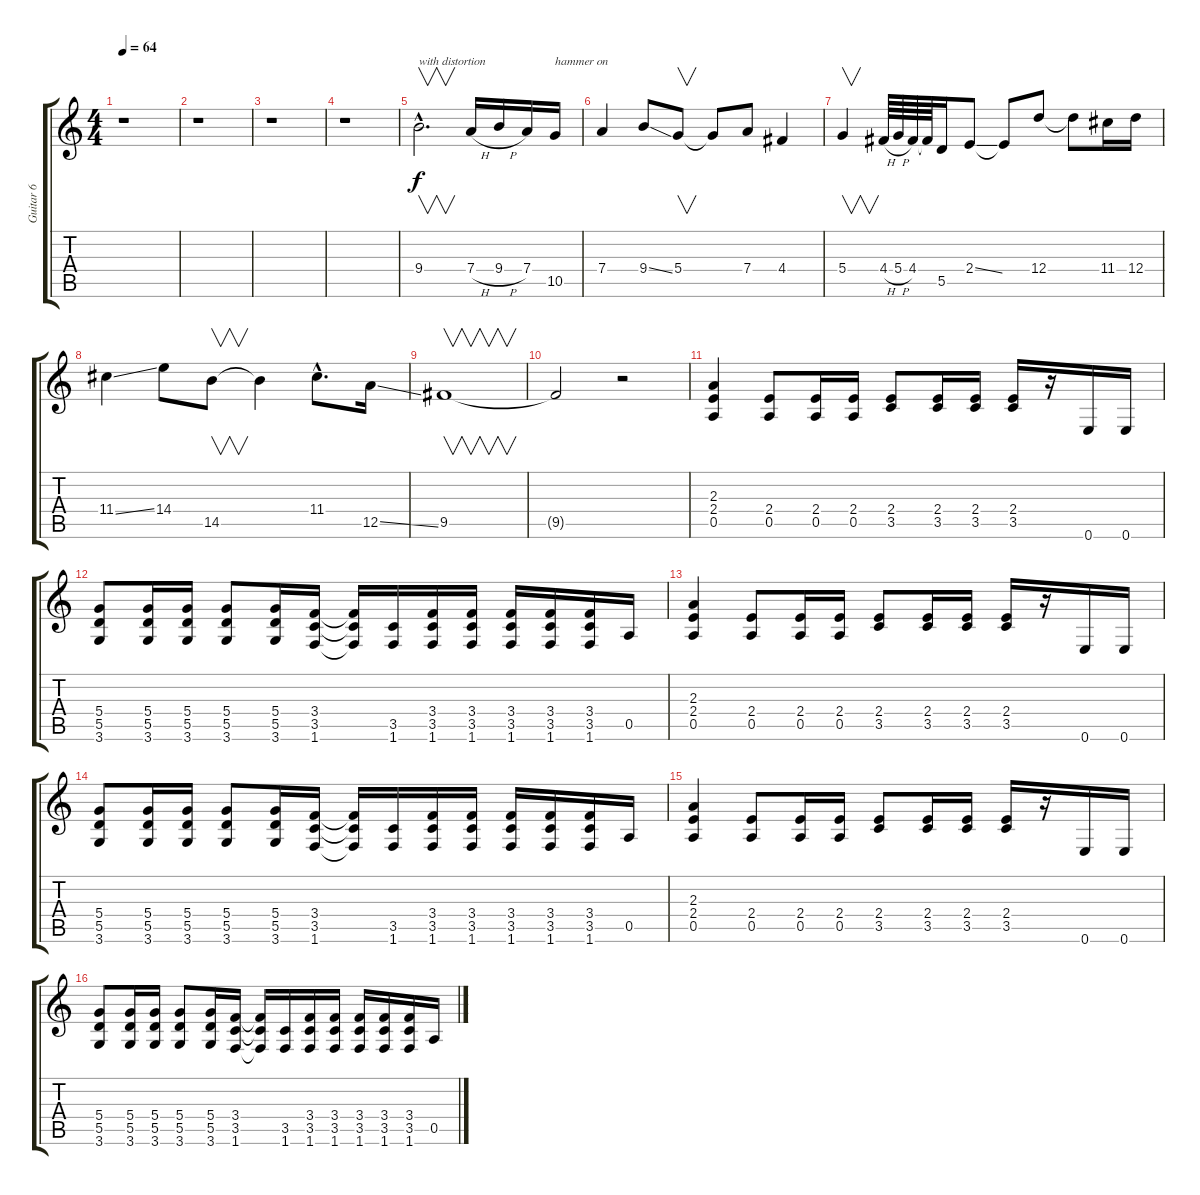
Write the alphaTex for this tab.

\track ("Guitar 6" "Guitar 6") {instrument overdrivenguitar}
\staff {score tabs}
\tuning (E4 B3 G3 D3 A2 E2) {hide}
\ts (4 4)
\tempo 64
\clef g2
\ks c
r.1{dy f} |
r.1 |
r.1 |
r.1 |
9.4{hac}.2{v d txt "with distortion"} 7.4{h}.16 9.4{h}.16 7.4.16 10.5.16{txt "hammer on"} |
7.4.4 9.4{ss}.8 5.4.8{v} 5.4{t}.8 7.4.8 4.4.4 |
5.4.4{v} 4.4{h}.64 5.4{h}.64 4.4.64 4.4{t}.64 5.5.16 2.4{ss}.8 2.4{t}.8 12.4.8 12.4{t}.8 11.4.16 12.4.16 |
11.4{ss}.4 14.4.8 14.5.8{v} 14.5{t}.4 11.4{hac}.8{d} 12.5{ss}.16 |
9.5.1{v} |
9.5{t}.2 r.2 |
(2.3 2.4 0.5).4 (2.4 0.5).8 (2.4 0.5).16 (2.4 0.5).16 (2.4 3.5).8 (2.4 3.5).16 (2.4 3.5).16 (2.4 3.5).16 r.16 0.6.16 0.6.16 |
(5.4 5.5 3.6).8 (5.4 5.5 3.6).16 (5.4 5.5 3.6).16 (5.4 5.5 3.6).8 (5.4 5.5 3.6).16 (3.4 3.5 1.6).16 (3.4{t} 3.5{t} 1.6{t}).16 (3.5 1.6).16 (3.4 3.5 1.6).16 (3.4 3.5 1.6).16 (3.4 3.5 1.6).16 (3.4 3.5 1.6).16 (3.4 3.5 1.6).16 0.5.16 |
(2.3 2.4 0.5).4 (2.4 0.5).8 (2.4 0.5).16 (2.4 0.5).16 (2.4 3.5).8 (2.4 3.5).16 (2.4 3.5).16 (2.4 3.5).16 r.16 0.6.16 0.6.16 |
(5.4 5.5 3.6).8 (5.4 5.5 3.6).16 (5.4 5.5 3.6).16 (5.4 5.5 3.6).8 (5.4 5.5 3.6).16 (3.4 3.5 1.6).16 (3.4{t} 3.5{t} 1.6{t}).16 (3.5 1.6).16 (3.4 3.5 1.6).16 (3.4 3.5 1.6).16 (3.4 3.5 1.6).16 (3.4 3.5 1.6).16 (3.4 3.5 1.6).16 0.5.16 |
(2.3 2.4 0.5).4 (2.4 0.5).8 (2.4 0.5).16 (2.4 0.5).16 (2.4 3.5).8 (2.4 3.5).16 (2.4 3.5).16 (2.4 3.5).16 r.16 0.6.16 0.6.16 |
(5.4 5.5 3.6).8 (5.4 5.5 3.6).16 (5.4 5.5 3.6).16 (5.4 5.5 3.6).8 (5.4 5.5 3.6).16 (3.4 3.5 1.6).16 (3.4{t} 3.5{t} 1.6{t}).16 (3.5 1.6).16 (3.4 3.5 1.6).16 (3.4 3.5 1.6).16 (3.4 3.5 1.6).16 (3.4 3.5 1.6).16 (3.4 3.5 1.6).16 0.5.16
